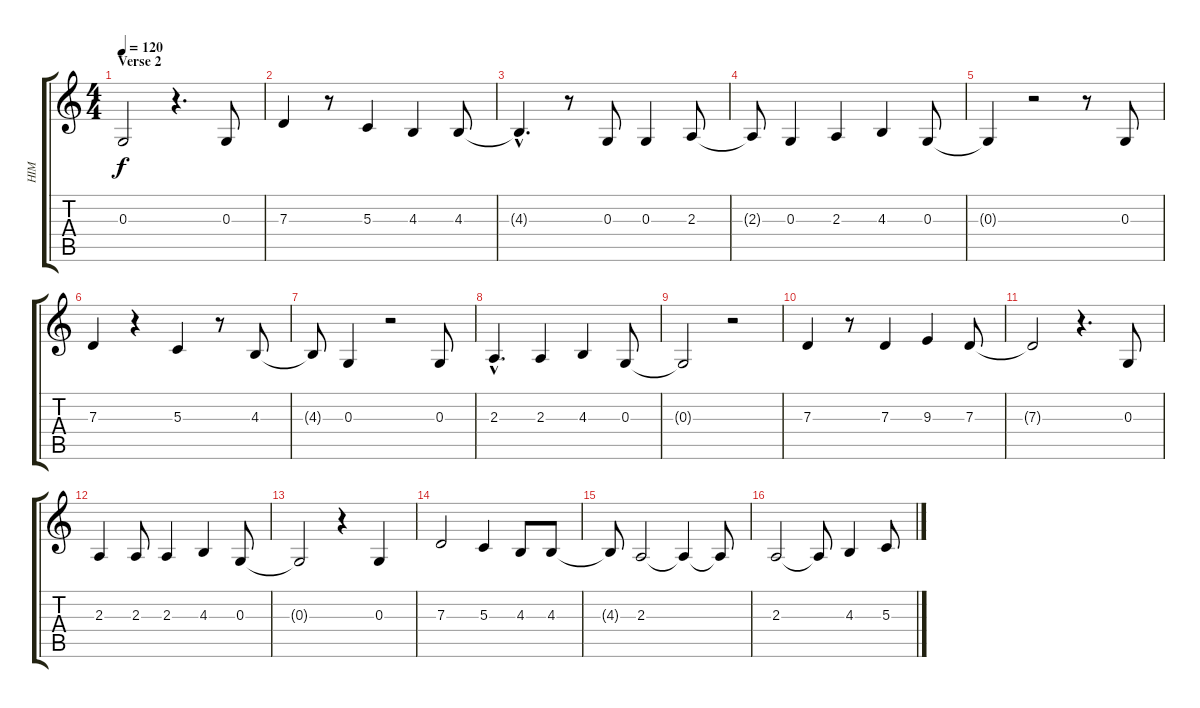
\track ("HIM" "HIM") {instrument lead3calliope}
\staff {score tabs}
\tuning (E4 B3 G3 D3 A2 E2) {hide}
\ts (4 4)
\section ("" "Verse 2")
\tempo 120
\clef g2
\ks c
0.3{t}.2{dy f} r.4{d} 0.3.8 |
7.3.4 r.8 5.3.4 4.3.4 4.3.8 |
4.3{hac t}.4{d} r.8 0.3.8 0.3.4 2.3.8 |
2.3{t}.8 0.3.4 2.3.4 4.3.4 0.3.8 |
0.3{t}.4 r.2 r.8 0.3.8 |
7.3.4 r.4 5.3.4 r.8 4.3.8 |
4.3{t}.8 0.3.4 r.2 0.3.8 |
2.3{hac}.4{d} 2.3.4 4.3.4 0.3.8 |
0.3{t}.2 r.2 |
7.3.4 r.8 7.3.4 9.3.4 7.3.8 |
7.3{t}.2 r.4{d} 0.3.8 |
2.3.4 2.3.8 2.3.4 4.3.4 0.3.8 |
0.3{t}.2 r.4 0.3.4 |
7.3.2 5.3.4 4.3.8 4.3.8 |
4.3{t}.8 2.3.2 2.3{t}.4 2.3{t}.8 |
2.3.2 2.3{t}.8 4.3.4 5.3.8
